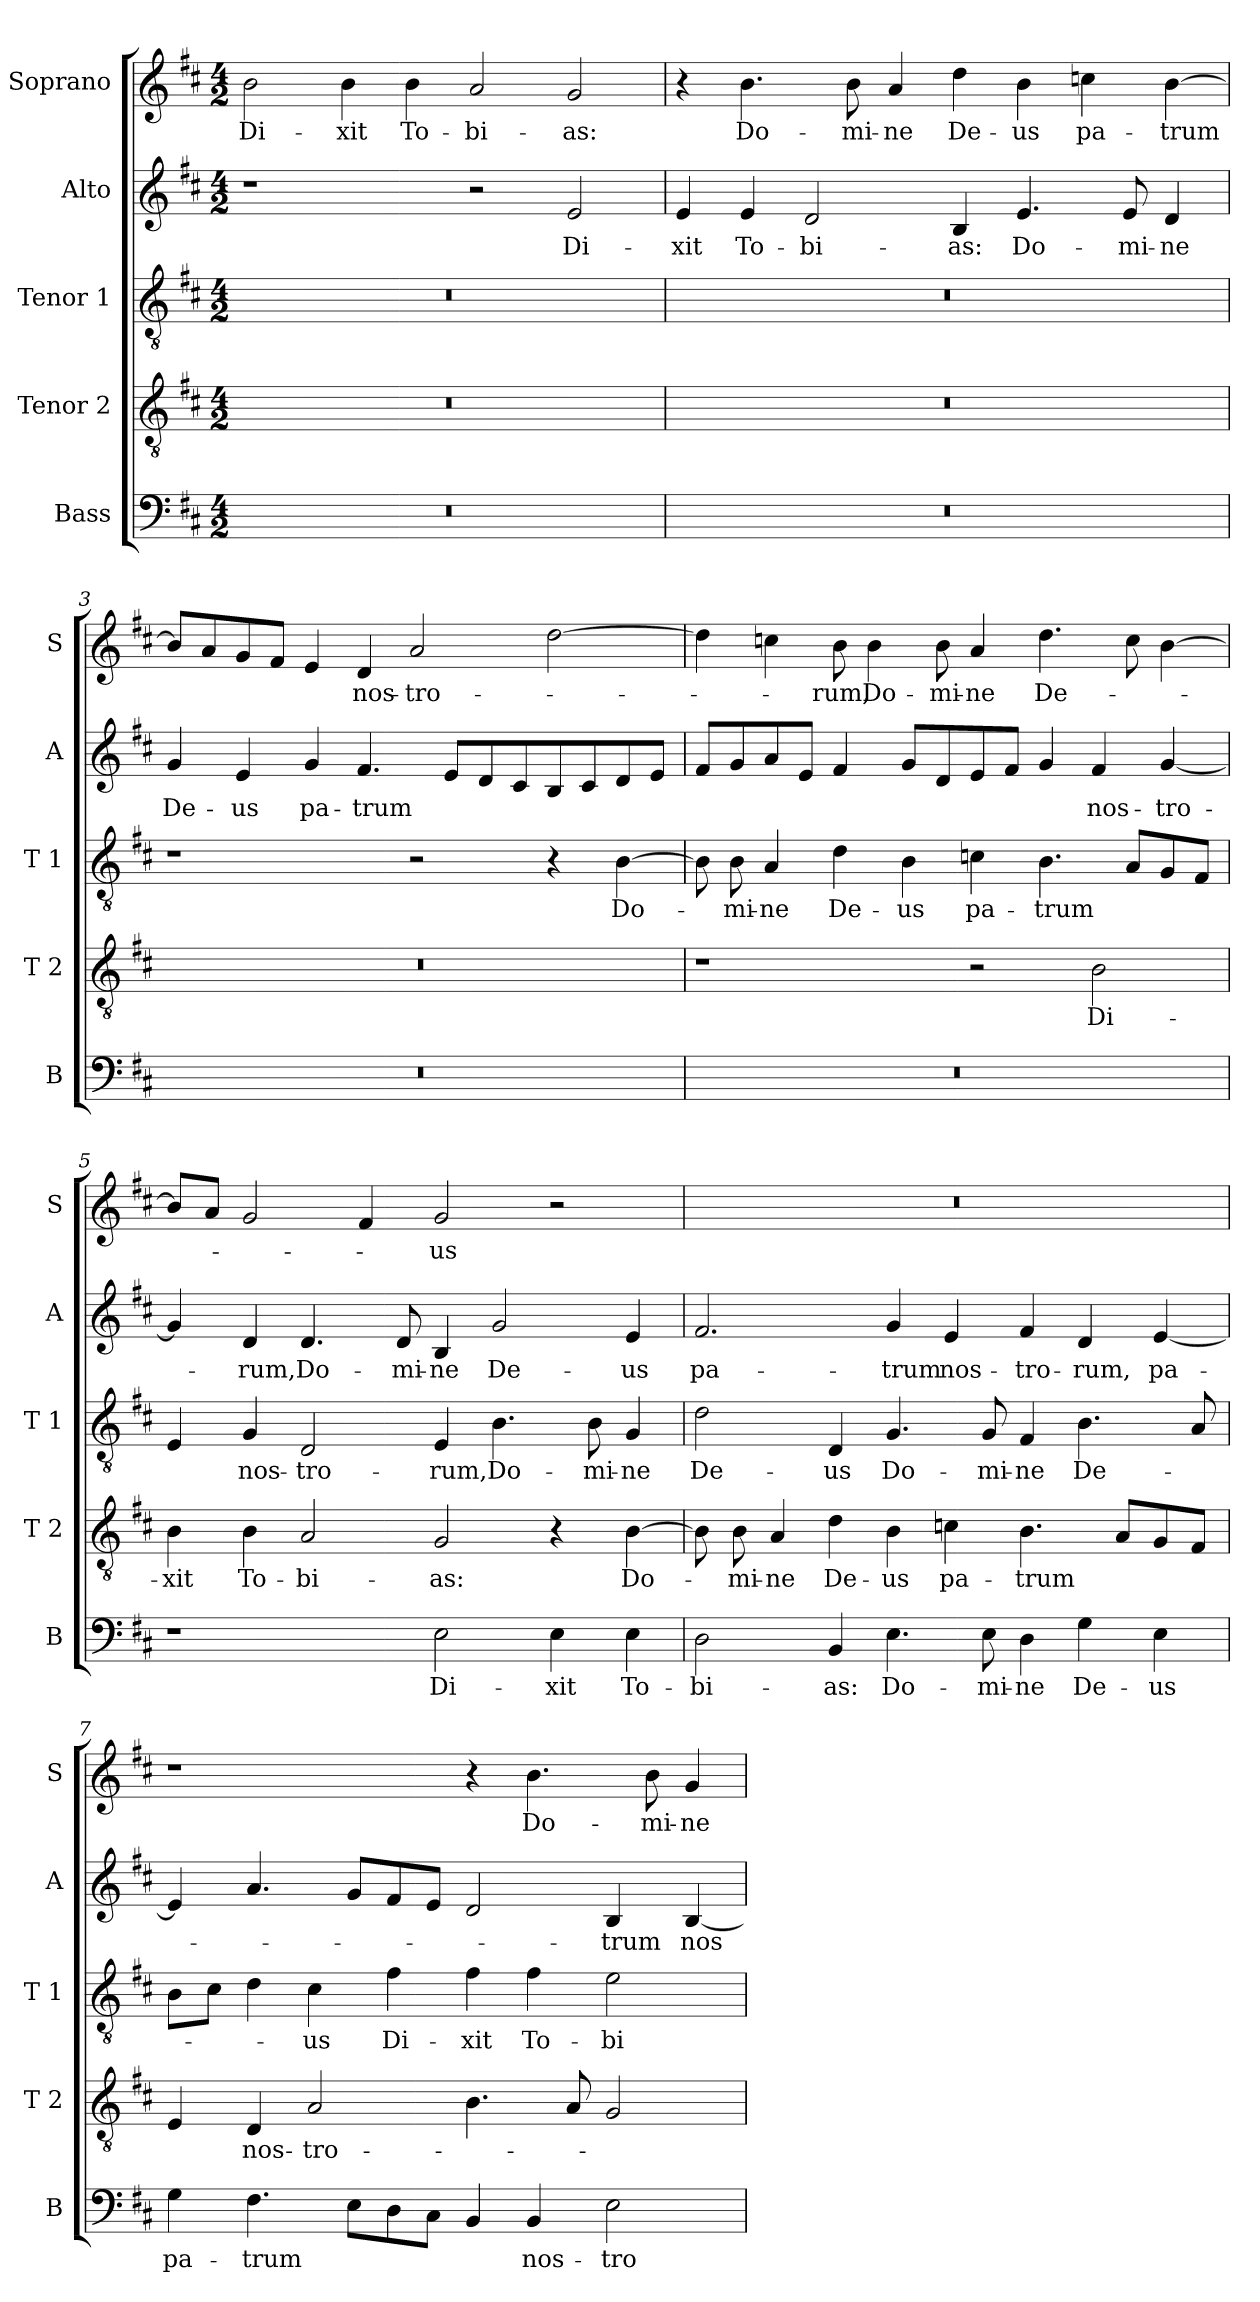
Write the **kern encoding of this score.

**kern	**text	**kern	**text	**kern	**text	**kern	**text	**kern	**text
*part5	*part5	*part4	*part4	*part3	*part3	*part2	*part2	*part1	*part1
*staff5	*staff5	*staff4	*staff4	*staff3	*staff3	*staff2	*staff2	*staff1	*staff1
*I"Bass	*	*I"Tenor 2	*	*I"Tenor 1	*	*I"Alto	*	*I"Soprano	*
*I'B	*	*I'T 2	*	*I'T 1	*	*I'A	*	*I'S	*
*clefF4	*	*clefGv2	*	*clefGv2	*	*clefG2	*	*clefG2	*
*k[f#c#]	*	*k[f#c#]	*	*k[f#c#]	*	*k[f#c#]	*	*k[f#c#]	*
*D:	*	*D:	*	*D:	*	*D:	*	*D:	*
*M4/2	*	*M4/2	*	*M4/2	*	*M4/2	*	*M4/2	*
=1	=1	=1	=1	=1	=1	=1	=1	=1	=1
!	!	!	!	!	!	!	!	!	!LO:LY:b
0r	.	0r	.	0r	.	1r	.	2b\	Di-
!	!	!	!	!	!	!	!	!	!LO:LY:b
.	.	.	.	.	.	.	.	4b\	-xit
!	!	!	!	!	!	!	!	!	!LO:LY:b
.	.	.	.	.	.	.	.	4b\	To-
!	!	!	!	!	!	!	!	!	!LO:LY:b
.	.	.	.	.	.	2r	.	2a/	-bi-
!	!	!	!	!	!	!	!LO:LY:b	!	!LO:LY:b
.	.	.	.	.	.	2e/	Di-	2g/	-as:
=2	=2	=2	=2	=2	=2	=2	=2	=2	=2
!	!	!	!	!	!	!	!LO:LY:b	!	!
0r	.	0r	.	0r	.	4e/	-xit	4r	.
!	!	!	!	!	!	!	!LO:LY:b	!	!LO:LY:b
.	.	.	.	.	.	4e/	To-	4.b\	Do-
!	!	!	!	!	!	!	!LO:LY:b	!	!
.	.	.	.	.	.	2d/	-bi-	.	.
!	!	!	!	!	!	!	!	!	!LO:LY:b
.	.	.	.	.	.	.	.	8b\	-mi-
!	!	!	!	!	!	!	!	!	!LO:LY:b
.	.	.	.	.	.	.	.	4a/	-ne
!	!	!	!	!	!	!	!LO:LY:b	!	!LO:LY:b
.	.	.	.	.	.	4B/	-as:	4dd\	De-
!	!	!	!	!	!	!	!LO:LY:b	!	!LO:LY:b
.	.	.	.	.	.	4.e/	Do-	4b\	-us
!	!	!	!	!	!	!	!	!	!LO:LY:b
.	.	.	.	.	.	.	.	4ccn\	pa-
!	!	!	!	!	!	!	!LO:LY:b	!	!
.	.	.	.	.	.	8e/	-mi-	.	.
!	!	!	!	!	!	!	!LO:LY:b	!	!LO:LY:b
.	.	.	.	.	.	4d/	-ne	[4b\	-trum
=3	=3	=3	=3	=3	=3	=3	=3	=3	=3
!	!	!	!	!	!	!	!LO:LY:b	!	!
0r	.	0r	.	1r	.	4g/	De-	8b/L]	.
.	.	.	.	.	.	.	.	8a/	.
!	!	!	!	!	!	!	!LO:LY:b	!	!
.	.	.	.	.	.	4e/	-us	8g/	.
.	.	.	.	.	.	.	.	8f#/J	.
!	!	!	!	!	!	!	!LO:LY:b	!	!
.	.	.	.	.	.	4g/	pa-	4e/	.
!	!	!	!	!	!	!	!LO:LY:b	!	!LO:LY:b
.	.	.	.	.	.	4.f#/	-trum	4d/	nos-
!	!	!	!	!	!	!	!	!	!LO:LY:b
.	.	.	.	2r	.	.	.	2a/	-tro-
.	.	.	.	.	.	8e/L	.	.	.
.	.	.	.	.	.	8d/	.	.	.
.	.	.	.	.	.	8c#/	.	.	.
.	.	.	.	4r	.	8B/	.	[2dd\	.
.	.	.	.	.	.	8c#/	.	.	.
!	!	!	!	!	!LO:LY:b	!	!	!	!
.	.	.	.	[4B\	Do-	8d/	.	.	.
.	.	.	.	.	.	8e/J	.	.	.
!!LO:LB:g=z
=4	=4	=4	=4	=4	=4	=4	=4	=4	=4
0r	.	1r	.	8B\]	.	8f#/L	.	4dd\]	.
!	!	!	!	!	!LO:LY:b	!	!	!	!
.	.	.	.	8B\	-mi-	8g/	.	.	.
!	!	!	!	!	!LO:LY:b	!	!	!	!
.	.	.	.	4A/	-ne	8a/	.	4ccn\	.
.	.	.	.	.	.	8e/J	.	.	.
!	!	!	!	!	!LO:LY:b	!	!	!	!LO:LY:b
.	.	.	.	4d\	De-	4f#/	.	8b\	-rum,
!	!	!	!	!	!	!	!	!	!LO:LY:b
.	.	.	.	.	.	.	.	4b\	Do-
!	!	!	!	!	!LO:LY:b	!	!	!	!
.	.	.	.	4B\	-us	8g/L	.	.	.
!	!	!	!	!	!	!	!	!	!LO:LY:b
.	.	.	.	.	.	8d/	.	8b\	-mi-
!	!	!	!	!	!LO:LY:b	!	!	!	!LO:LY:b
.	.	2r	.	4cn\	pa-	8e/	.	4a/	-ne
.	.	.	.	.	.	8f#/J	.	.	.
!	!	!	!	!	!LO:LY:b	!	!	!	!LO:LY:b
.	.	.	.	4.B\	-trum	4g/	.	4.dd\	De-
!	!	!	!LO:LY:b	!	!	!	!LO:LY:b	!	!
.	.	2B\	Di-	.	.	4f#/	nos-	.	.
.	.	.	.	8A/L	.	.	.	8cc\	.
!	!	!	!	!	!	!	!LO:LY:b	!	!
.	.	.	.	8G/	.	[4g/	-tro-	[4b\	.
.	.	.	.	8F#/J	.	.	.	.	.
=5	=5	=5	=5	=5	=5	=5	=5	=5	=5
!	!	!	!LO:LY:b	!	!	!	!	!	!
1r	.	4B\	-xit	4E/	.	4g/]	.	8b/L]	.
.	.	.	.	.	.	.	.	8a/J	.
!	!	!	!LO:LY:b	!	!LO:LY:b	!	!LO:LY:b	!	!
.	.	4B\	To-	4G/	nos-	4d/	-rum,	2g/	.
!	!	!	!LO:LY:b	!	!LO:LY:b	!	!LO:LY:b	!	!
.	.	2A/	-bi-	2D/	-tro-	4.d/	Do-	.	.
.	.	.	.	.	.	.	.	4f#/	.
!	!	!	!	!	!	!	!LO:LY:b	!	!
.	.	.	.	.	.	8d/	-mi-	.	.
!	!LO:LY:b	!	!LO:LY:b	!	!LO:LY:b	!	!LO:LY:b	!	!LO:LY:b
2E\	Di-	2G/	-as:	4E/	-rum,	4B/	-ne	2g/	-us
!	!	!	!	!	!LO:LY:b	!	!LO:LY:b	!	!
.	.	.	.	4.B\	Do-	2g/	De-	.	.
!	!LO:LY:b	!	!	!	!	!	!	!	!
4E\	-xit	4r	.	.	.	.	.	2r	.
!	!	!	!	!	!LO:LY:b	!	!	!	!
.	.	.	.	8B\	-mi-	.	.	.	.
!	!LO:LY:b	!	!LO:LY:b	!	!LO:LY:b	!	!LO:LY:b	!	!
4E\	To-	[4B\	Do-	4G/	-ne	4e/	-us	.	.
=6	=6	=6	=6	=6	=6	=6	=6	=6	=6
!	!LO:LY:b	!	!	!	!LO:LY:b	!	!LO:LY:b	!	!
2D\	-bi-	8B\]	.	2d\	De-	2.f#/	pa-	0r	.
!	!	!	!LO:LY:b	!	!	!	!	!	!
.	.	8B\	-mi-	.	.	.	.	.	.
!	!	!	!LO:LY:b	!	!	!	!	!	!
.	.	4A/	-ne	.	.	.	.	.	.
!	!LO:LY:b	!	!LO:LY:b	!	!LO:LY:b	!	!	!	!
4BB/	-as:	4d\	De-	4D/	-us	.	.	.	.
!	!LO:LY:b	!	!LO:LY:b	!	!LO:LY:b	!	!LO:LY:b	!	!
4.E\	Do-	4B\	-us	4.G/	Do-	4g/	-trum	.	.
!	!	!	!LO:LY:b	!	!	!	!LO:LY:b	!	!
.	.	4cn\	pa-	.	.	4e/	nos-	.	.
!	!LO:LY:b	!	!	!	!LO:LY:b	!	!	!	!
8E\	-mi-	.	.	8G/	-mi-	.	.	.	.
!	!LO:LY:b	!	!LO:LY:b	!	!LO:LY:b	!	!LO:LY:b	!	!
4D\	-ne	4.B\	-trum	4F#/	-ne	4f#/	-tro-	.	.
!	!LO:LY:b	!	!	!	!LO:LY:b	!	!LO:LY:b	!	!
4G\	De-	.	.	4.B\	De-	4d/	-rum,	.	.
.	.	8A/L	.	.	.	.	.	.	.
!	!LO:LY:b	!	!	!	!	!	!LO:LY:b	!	!
4E\	-us	8G/	.	.	.	[4e/	pa-	.	.
.	.	8F#/J	.	8A/	.	.	.	.	.
!!LO:PB:g=z
=7	=7	=7	=7	=7	=7	=7	=7	=7	=7
!	!LO:LY:b	!	!	!	!	!	!	!	!
4G\	pa-	4E/	.	8B\L	.	4e/]	.	1r	.
.	.	.	.	8c#\J	.	.	.	.	.
!	!LO:LY:b	!	!LO:LY:b	!	!	!	!	!	!
4.F#\	-trum	4D/	nos-	4d\	.	4.a/	.	.	.
!	!	!	!LO:LY:b	!	!LO:LY:b	!	!	!	!
.	.	2A/	-tro-	4c#\	-us	.	.	.	.
8E\L	.	.	.	.	.	8g/L	.	.	.
!	!	!	!	!	!LO:LY:b	!	!	!	!
8D\	.	.	.	4f#\	Di-	8f#/	.	.	.
8C#\J	.	.	.	.	.	8e/J	.	.	.
!	!	!	!	!	!LO:LY:b	!	!	!	!
4BB/	.	4.B\	.	4f#\	-xit	2d/	.	4r	.
!	!LO:LY:b	!	!	!	!LO:LY:b	!	!	!	!LO:LY:b
4BB/	nos-	.	.	4f#\	To-	.	.	4.b\	Do-
.	.	8A/	.	.	.	.	.	.	.
!	!LO:LY:b	!	!	!	!LO:LY:b	!	!LO:LY:b	!	!
2E\	-tro-	2G/	.	2e\	-bi-	4B/	-trum	.	.
!	!	!	!	!	!	!	!	!	!LO:LY:b
.	.	.	.	.	.	.	.	8b\	-mi-
!	!	!	!	!	!	!	!LO:LY:b	!	!LO:LY:b
.	.	.	.	.	.	[4B/	nos-	4g/	-ne
=	=	=	=	=	=	=	=	=	=
*-	*-	*-	*-	*-	*-	*-	*-	*-	*-
